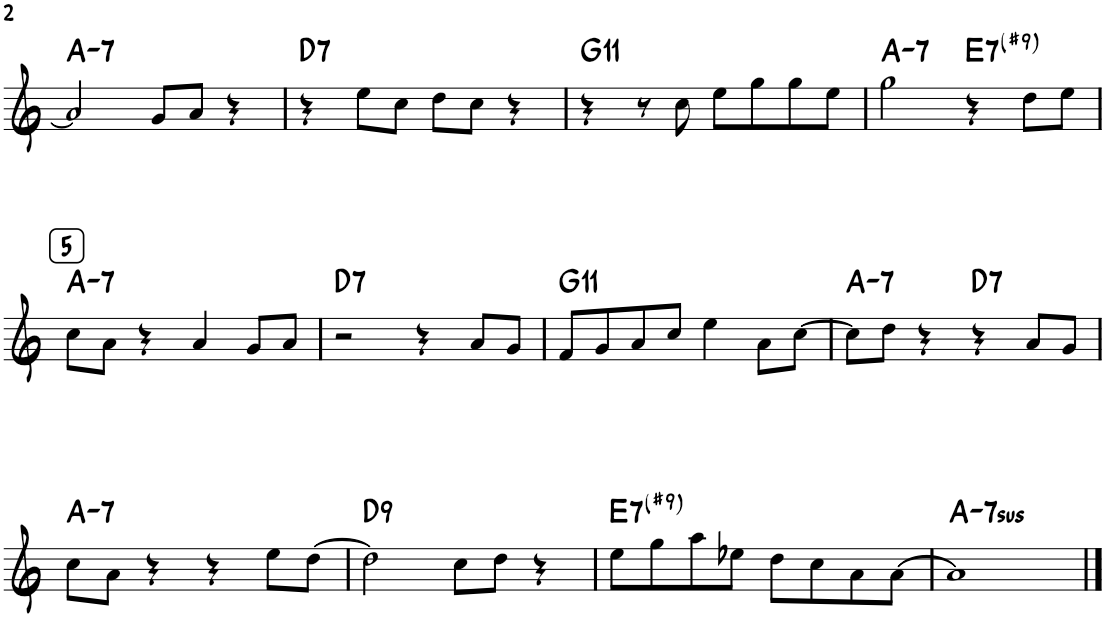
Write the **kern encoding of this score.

**kern	**harte
*part1	*part1
*staff1	*
*I"Tenor Saxophone	*
*I'T. Sax.	*
!!LO:PB:g=z
*clefG2	*
*Trd8c14	*
*k[]	*
*M4/4	*
=36	=36
!	!LO:H:kt=7
2a/]	A:min7
8g/L	.
8a/J	.
4r	.
=37	=37
!	!LO:H:kt=7
4r	D:7
8ee\L	.
8cc\J	.
8dd\L	.
8cc\J	.
4r	.
=38	=38
!	!LO:H:kt=11
4r	G:9(11)
8r	.
8cc\	.
8ee\L	.
8gg\	.
8gg\	.
8ee\J	.
=39	=39
!	!LO:H:kt=7
2gg\	A:min7
!	!LO:H:kt=7
4r	E:7(#9)
8dd\L	.
8ee\J	.
!!LO:LB:g=z
!!LO:REH:place=s1:a:B:rj:fs=14:t=5
=40	=40
!	!LO:H:kt=7
8cc\L	A:min7
8a\J	.
4r	.
4a/	.
8g/L	.
8a/J	.
=41	=41
!	!LO:H:kt=7
2r	D:7
4r	.
8a/L	.
8g/J	.
=42	=42
!	!LO:H:kt=11
8f/L	G:9(11)
8g/	.
8a/	.
8cc/J	.
4ee\	.
8a\L	.
[8cc\J	.
=43	=43
!	!LO:H:kt=7
8cc\L]	A:min7
8dd\J	.
4r	.
!	!LO:H:kt=7
4r	D:7
8a/L	.
8g/J	.
!!LO:LB:g=z
=44	=44
!	!LO:H:kt=7
8cc\L	A:min7
8a\J	.
4r	.
4r	.
8ee\L	.
[8dd\J	.
=45	=45
!	!LO:H:kt=9
2dd\]	D:9
8cc\L	.
8dd\J	.
4r	.
=46	=46
!	!LO:H:kt=7
8ee\L	E:7(#9)
8gg\	.
8aa\	.
8ee-X\J	.
8dd\L	.
8cc\	.
8a\	.
[8a\J	.
=47	=47
!	!LO:H:kt=7sus
1a]	A:sus4(7)
==	==
*-	*-
